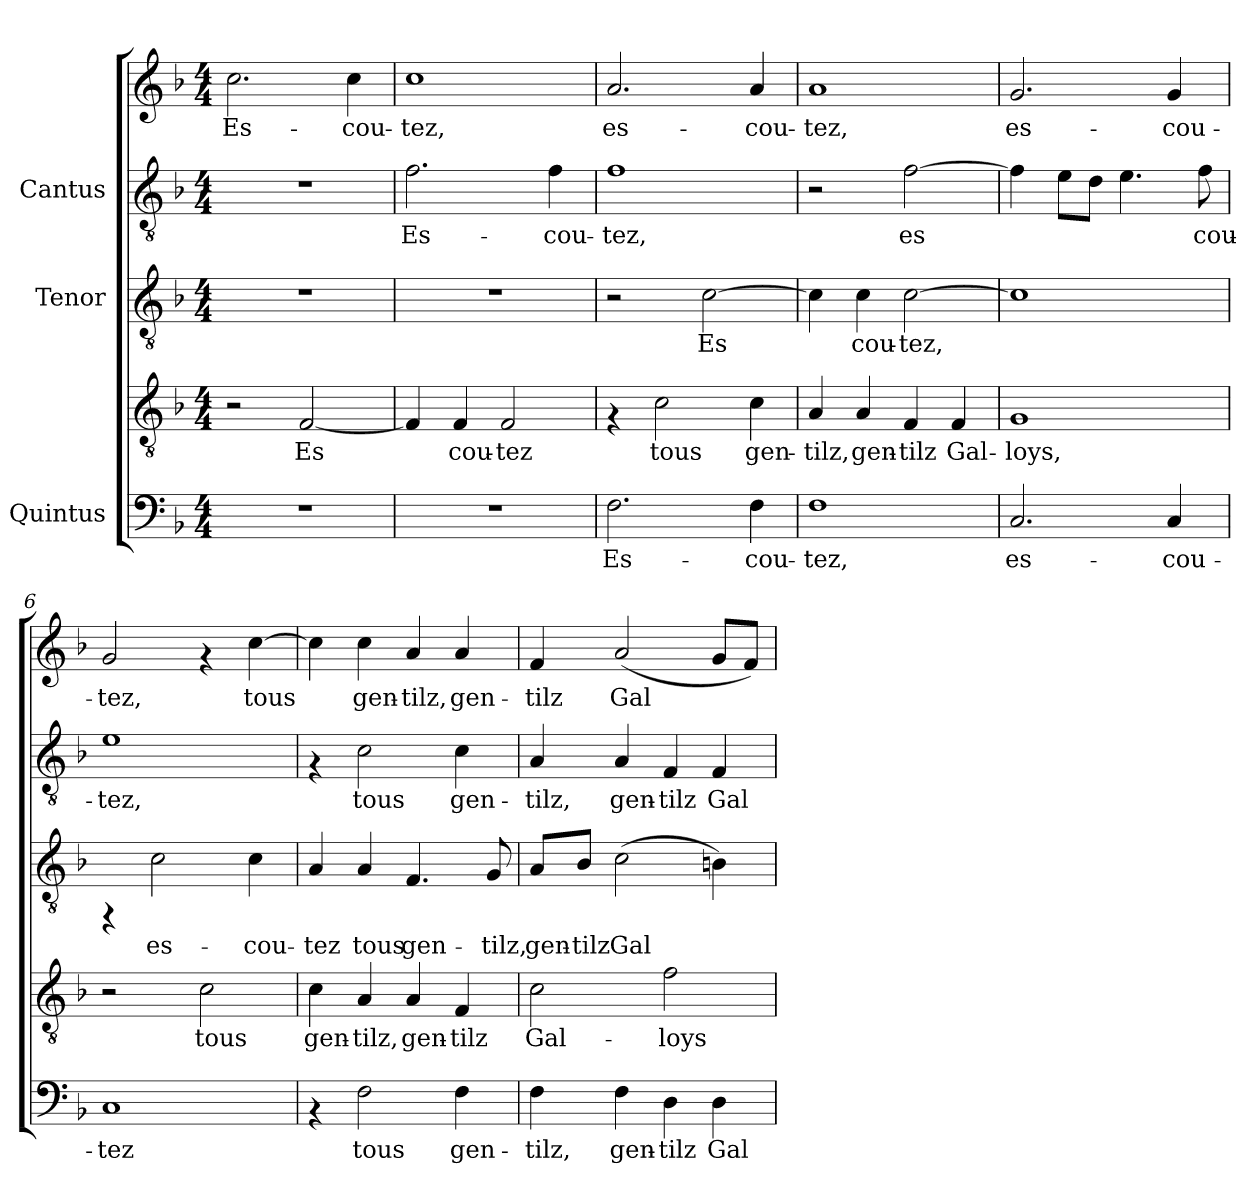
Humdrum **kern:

**kern	**text	**kern	**text	**kern	**text	**kern	**text	**kern	**text
*part3	*part3	*part3	*part3	*part2	*part2	*part1	*part1	*part1	*part1
*staff5	*staff5	*staff4	*staff4	*staff3	*staff3	*staff2	*staff2	*staff1	*staff1
*I"Quintus	*	*	*	*I"Tenor	*	*I"Cantus	*	*	*
!!LO:PB:g=z
*stria5	*	*stria5	*	*stria5	*	*stria5	*	*stria5	*
*clefF4	*	*clefGv2	*	*clefGv2	*	*clefGv2	*	*clefG2	*
*k[b-]	*	*k[b-]	*	*k[b-]	*	*k[b-]	*	*k[b-]	*
*F:	*	*F:	*	*F:	*	*F:	*	*F:	*
*M4/4	*	*M4/4	*	*M4/4	*	*M4/4	*	*M4/4	*
*MM144	*	*MM144	*	*MM144	*	*MM144	*	*MM144	*
=1	=1	=1	=1	=1	=1	=1	=1	=1	=1
!	!	!	!	!	!	!	!	!	!LO:LY:b:cj
1r	.	2r	.	1r	.	1r	.	2.cc\	Es-
!	!	!	!LO:LY:b:cj	!	!	!	!	!	!
.	.	[<2F/	Es-	.	.	.	.	.	.
!	!	!	!	!	!	!	!	!	!LO:LY:b:cj
.	.	.	.	.	.	.	.	4cc\	-cou-
=2	=2	=2	=2	=2	=2	=2	=2	=2	=2
!	!	!	!LO:LY:b:cj	!	!	!	!LO:LY:b:cj	!	!LO:LY:b:cj
1r	.	4F/]	-	1r	.	2.f\	Es-	1cc	-tez,
!	!	!	!LO:LY:b:cj	!	!	!	!	!	!
.	.	4F/	cou-	.	.	.	.	.	.
!	!	!	!LO:LY:b:cj	!	!	!	!	!	!
.	.	2F/	-tez	.	.	.	.	.	.
!	!	!	!	!	!	!	!LO:LY:b:cj	!	!
.	.	.	.	.	.	4f\	-cou-	.	.
=3	=3	=3	=3	=3	=3	=3	=3	=3	=3
!	!LO:LY:b:cj	!	!	!	!	!	!LO:LY:b:cj	!	!LO:LY:b:cj
2.F\	-Es-	4rF	.	2r	.	1f	-tez,	2.a/	-es-
!	!	!	!LO:LY:b:cj	!	!	!	!	!	!
.	.	2c\	tous	.	.	.	.	.	.
!	!	!	!	!	!LO:LY:b:cj	!	!	!	!
.	.	.	.	[>2c\	Es-	.	.	.	.
!	!LO:LY:b:cj	!	!LO:LY:b:cj	!	!	!	!	!	!LO:LY:b:cj
4F\	-cou-	4c\	gen-	.	.	.	.	4a/	-cou-
=4	=4	=4	=4	=4	=4	=4	=4	=4	=4
!	!LO:LY:b:cj	!	!LO:LY:b:cj	!	!LO:LY:b:cj	!	!	!	!LO:LY:b:cj
1F	-tez,	4A/	-tilz,	4c\]	-	2r	.	1a	tez,
!	!	!	!LO:LY:b:cj	!	!LO:LY:b:cj	!	!	!	!
.	.	4A/	gen-	4c\	cou-	.	.	.	.
!	!	!	!LO:LY:b:cj	!	!LO:LY:b:cj	!	!LO:LY:b:cj	!	!
.	.	4F/	-tilz	[>2c\	-tez,	[>2f\	es-	.	.
!	!	!	!LO:LY:b:cj	!	!	!	!	!	!
.	.	4F/	Gal-	.	.	.	.	.	.
=5	=5	=5	=5	=5	=5	=5	=5	=5	=5
!	!LO:LY:b:cj	!	!LO:LY:b:cj	!	!	!	!LO:LY:b:cj	!	!LO:LY:b:cj
2.C/	es-	1G	loys,	1c]	.	4f\]	-	2.g/	-es-
!	!	!	!	!	!	!	!LO:LY:b:cj	!	!
.	.	.	.	.	.	8e\L	.	.	.
!	!	!	!	!	!	!	!LO:LY:b:cj	!	!
.	.	.	.	.	.	8d\J	.	.	.
!	!	!	!	!	!	!	!LO:LY:b:cj	!	!
.	.	.	.	.	.	4.e\	.	.	.
!	!LO:LY:b:cj	!	!	!	!	!	!	!	!LO:LY:b:cj
4C/	-cou-	.	.	.	.	.	.	4g/	-cou-
!	!	!	!	!	!	!	!LO:LY:b:cj	!	!
.	.	.	.	.	.	8f\	cou-	.	.
!!LO:LB:g=z
=6	=6	=6	=6	=6	=6	=6	=6	=6	=6
!	!LO:LY:b:cj	!	!	!	!	!	!LO:LY:b:cj	!	!LO:LY:b:cj
1C	tez	2r	.	4rFF	.	1e	tez,	2g/	-tez,
!	!	!	!	!	!LO:LY:b:cj	!	!	!	!
.	.	.	.	2c\	es-	.	.	.	.
!	!	!	!LO:LY:b:cj	!	!	!	!	!	!
.	.	2c\	-tous	.	.	.	.	4rf	.
!	!	!	!	!	!LO:LY:b:cj	!	!	!	!LO:LY:b:cj
.	.	.	.	4c\	-cou-	.	.	[>4cc\	tous
=7	=7	=7	=7	=7	=7	=7	=7	=7	=7
!	!	!	!LO:LY:b:cj	!	!LO:LY:b:cj	!	!	!	!LO:LY:b:cj
4rAA	.	4c\	gen-	4A/	-tez	4rF	.	4cc\]	.
!	!LO:LY:b:cj	!	!LO:LY:b:cj	!	!LO:LY:b:cj	!	!LO:LY:b:cj	!	!LO:LY:b:cj
2F\	tous	4A/	-tilz,	4A/	tous	2c\	-tous	4cc\	gen-
!	!	!	!LO:LY:b:cj	!	!LO:LY:b:cj	!	!	!	!LO:LY:b:cj
.	.	4A/	gen-	4.F/	gen-	.	.	4a/	-tilz,
!	!LO:LY:b:cj	!	!LO:LY:b:cj	!	!	!	!LO:LY:b:cj	!	!LO:LY:b:cj
4F\	gen-	4F/	-tilz	.	.	4c\	gen-	4a/	gen-
!	!	!	!	!	!LO:LY:b:cj	!	!	!	!
.	.	.	.	8G/	-tilz,	.	.	.	.
=8	=8	=8	=8	=8	=8	=8	=8	=8	=8
!	!LO:LY:b:cj	!	!LO:LY:b:cj	!	!LO:LY:b:cj	!	!LO:LY:b:cj	!	!LO:LY:b:cj
4F\	tilz,	2c\	-Gal-	8A/L	gen-	4A/	-tilz,	4f/	-tilz
!	!	!	!	!	!LO:LY:b:cj	!	!	!	!
.	.	.	.	8B-/J	-tilz	.	.	.	.
!	!LO:LY:b:cj	!	!	!	!LO:LY:b:cj	!	!LO:LY:b:cj	!	!LO:LY:b:cj
4F\	gen-	.	.	(>2c\	Gal-	4A/	gen-	(<2a/	Gal-
!	!LO:LY:b:cj	!	!LO:LY:b:cj	!	!	!	!LO:LY:b:cj	!	!
4D\	-tilz	2f\	-loys	.	.	4F/	-tilz	.	.
!	!LO:LY:b:cj	!	!	!	!LO:LY:b:cj	!	!LO:LY:b:cj	!	!LO:LY:b:cj
4D\	Gal-	.	.	4Bn\)	--	4F/	Gal-	8g/L	--
!	!	!	!	!	!	!	!	!	!LO:LY:b:cj
.	.	.	.	.	.	.	.	8f/J)	--
=	=	=	=	=	=	=	=	=	=
*-	*-	*-	*-	*-	*-	*-	*-	*-	*-
